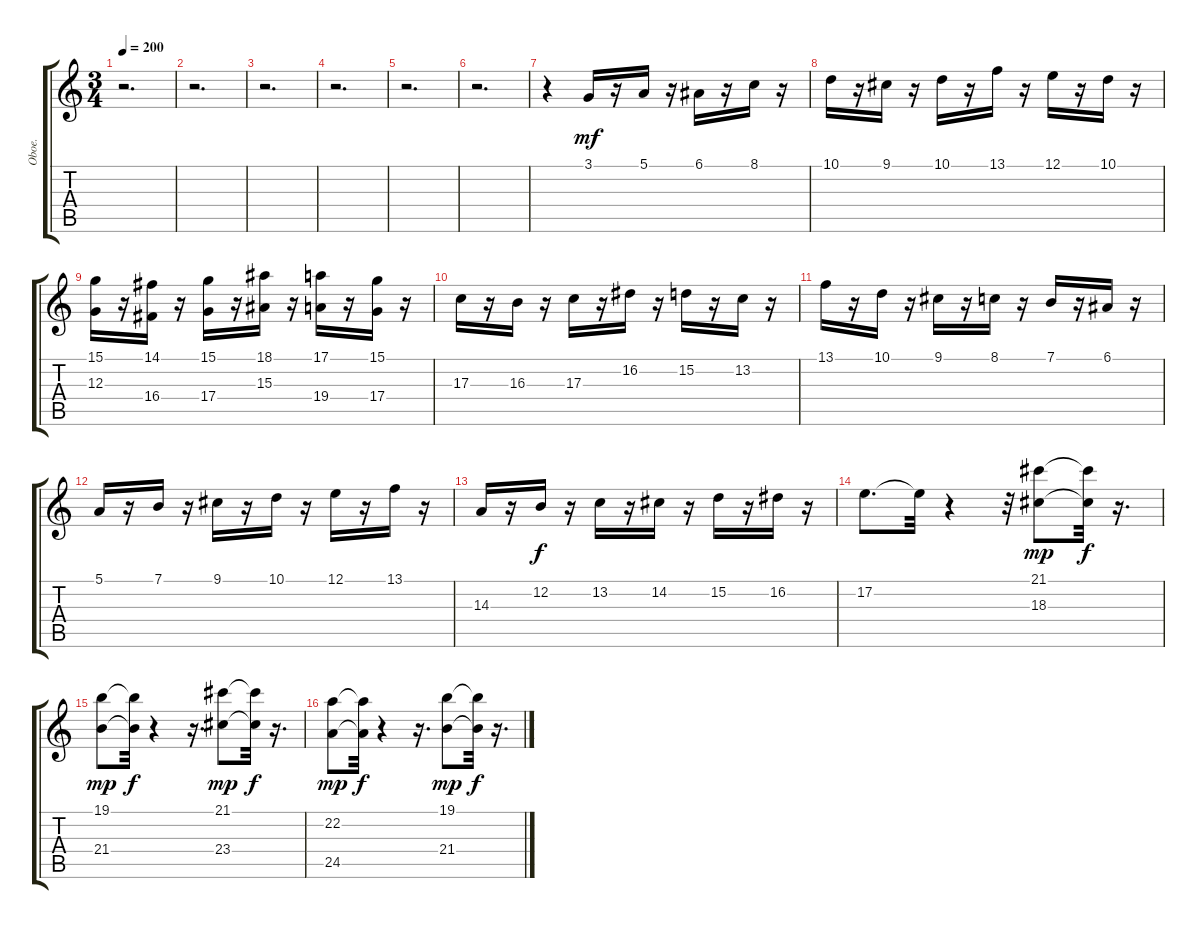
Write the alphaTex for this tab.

\track ("Oboe." "Oboe.") {instrument oboe}
\staff {score tabs}
\tuning (E4 B3 G3 D3 A2 E2) {hide}
\ts (3 4)
\tempo 200
\clef g2
\ks c
r.2{d dy f} |
r.2{d} |
r.2{d} |
r.2{d} |
r.2{d} |
r.2{d} |
r.4 3.1.16{dy mf} r.16 5.1.16 r.16 6.1.16 r.16 8.1.16 r.16 |
10.1.16 r.16 9.1.16 r.16 10.1.16 r.16 13.1.16 r.16 12.1.16 r.16 10.1.16 r.16 |
(15.1 12.3).16 r.16 (14.1 16.4).16 r.16 (15.1 17.4).16 r.16 (18.1 15.3).16 r.16 (17.1 19.4).16 r.16 (15.1 17.4).16 r.16 |
17.3.16 r.16 16.3.16 r.16 17.3.16 r.16 16.2.16 r.16 15.2.16 r.16 13.2.16 r.16 |
13.1.16 r.16 10.1.16 r.16 9.1.16 r.16 8.1.16 r.16 7.1.16 r.16 6.1.16 r.16 |
5.1.16 r.16 7.1.16 r.16 9.1.16 r.16 10.1.16 r.16 12.1.16 r.16 13.1.16 r.16 |
14.3.16 r.16 12.2.16{dy f} r.16 13.2.16 r.16 14.2.16 r.16 15.2.16 r.16 16.2.16 r.16 |
17.2.8{d} 17.2{t}.32 r.4 r.32 (21.1 18.3).8{dy mp} (21.1{t} 18.3{t}).32{dy f} r.16{d} |
(19.1 21.4).8{dy mp} (19.1{t} 21.4{t}).32{dy f} r.4 r.16{d} (21.1 23.4).8{dy mp} (21.1{t} 23.4{t}).32{dy f} r.16{d} |
(22.2 24.5).8{dy mp} (22.2{t} 24.5{t}).32{dy f} r.4 r.16{d} (19.1 21.4).8{dy mp} (19.1{t} 21.4{t}).32{dy f} r.16{d}
